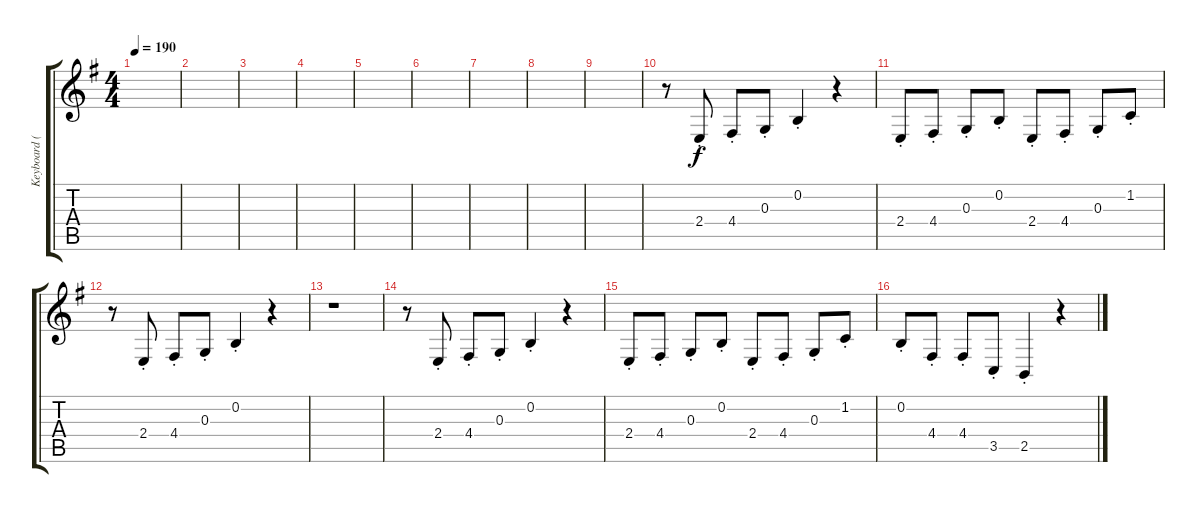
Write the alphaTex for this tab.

\track ("Keyboard (Tuomas)" "Keyboard (") {instrument lead6voice}
\staff {score tabs}
\tuning (E4 B3 G3 D3 A2 E2) {hide}
\ts (4 4)
\tempo 190
\clef g2
\ks g
|
|
|
|
|
|
|
|
|
r.8 2.4{st}.8 4.4{st}.8 0.3{st}.8 0.2{st}.4 r.4 |
2.4{st}.8 4.4{st}.8 0.3{st}.8 0.2{st}.8 2.4{st}.8 4.4{st}.8 0.3{st}.8 1.2{st}.8 |
r.8 2.4{st}.8 4.4{st}.8 0.3{st}.8 0.2{st}.4 r.4 |
r.1 |
r.8 2.4{st}.8 4.4{st}.8 0.3{st}.8 0.2{st}.4 r.4 |
2.4{st}.8 4.4{st}.8 0.3{st}.8 0.2{st}.8 2.4{st}.8 4.4{st}.8 0.3{st}.8 1.2{st}.8 |
0.2{st}.8 4.4{st}.8 4.4{st}.8 3.5{st}.8 2.5{st}.4 r.4
